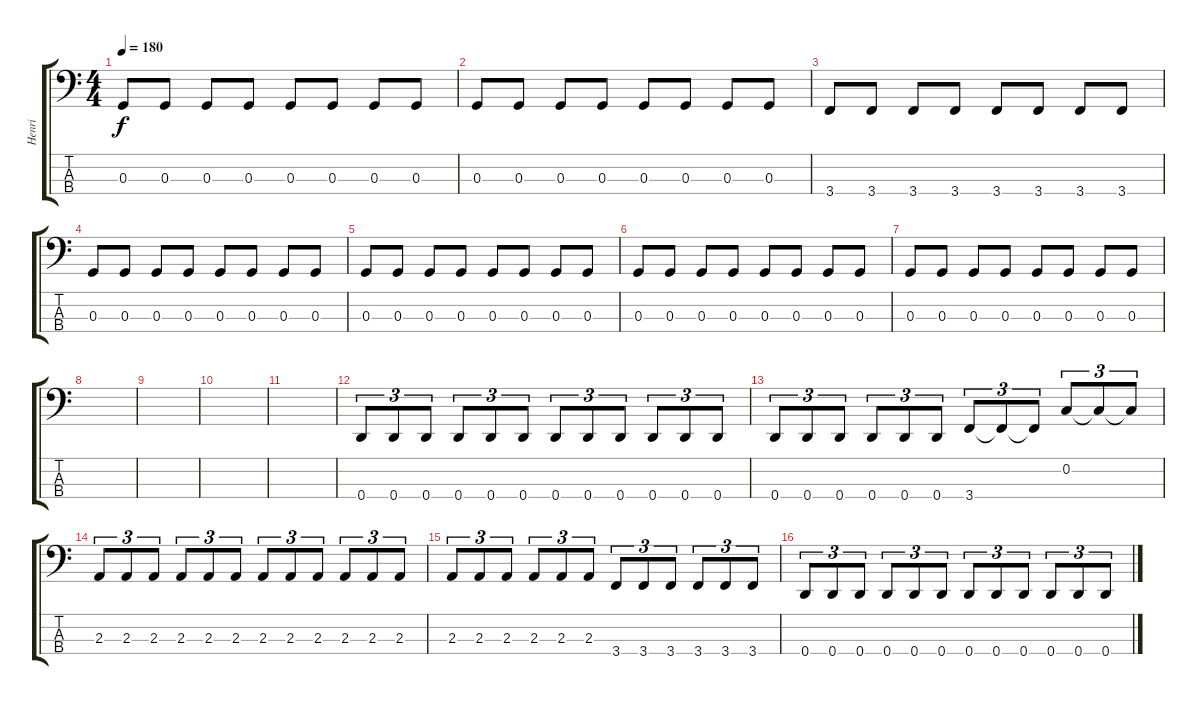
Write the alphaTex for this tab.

\track ("Henri" "Henri") {instrument electricbasspick}
\staff {score tabs}
\tuning (F2 C2 G1 D1) {hide}
\ts (4 4)
\tempo 180
\clef f4
\ks c
0.3.8{dy f} 0.3.8 0.3.8 0.3.8 0.3.8 0.3.8 0.3.8 0.3.8 |
0.3.8 0.3.8 0.3.8 0.3.8 0.3.8 0.3.8 0.3.8 0.3.8 |
3.4.8 3.4.8 3.4.8 3.4.8 3.4.8 3.4.8 3.4.8 3.4.8 |
0.3.8 0.3.8 0.3.8 0.3.8 0.3.8 0.3.8 0.3.8 0.3.8 |
0.3.8 0.3.8 0.3.8 0.3.8 0.3.8 0.3.8 0.3.8 0.3.8 |
0.3.8 0.3.8 0.3.8 0.3.8 0.3.8 0.3.8 0.3.8 0.3.8 |
0.3.8 0.3.8 0.3.8 0.3.8 0.3.8 0.3.8 0.3.8 0.3.8 |
|
|
|
|
0.4.8{tu (3 2)} 0.4.8{tu (3 2)} 0.4.8{tu (3 2)} 0.4.8{tu (3 2)} 0.4.8{tu (3 2)} 0.4.8{tu (3 2)} 0.4.8{tu (3 2)} 0.4.8{tu (3 2)} 0.4.8{tu (3 2)} 0.4.8{tu (3 2)} 0.4.8{tu (3 2)} 0.4.8{tu (3 2)} |
0.4.8{tu (3 2)} 0.4.8{tu (3 2)} 0.4.8{tu (3 2)} 0.4.8{tu (3 2)} 0.4.8{tu (3 2)} 0.4.8{tu (3 2)} 3.4.8{tu (3 2)} 3.4{t}.8{tu (3 2)} 3.4{t}.8{tu (3 2)} 0.2.8{tu (3 2)} 0.2{t}.8{tu (3 2)} 0.2{t}.8{tu (3 2)} |
2.3.8{tu (3 2)} 2.3.8{tu (3 2)} 2.3.8{tu (3 2)} 2.3.8{tu (3 2)} 2.3.8{tu (3 2)} 2.3.8{tu (3 2)} 2.3.8{tu (3 2)} 2.3.8{tu (3 2)} 2.3.8{tu (3 2)} 2.3.8{tu (3 2)} 2.3.8{tu (3 2)} 2.3.8{tu (3 2)} |
2.3.8{tu (3 2)} 2.3.8{tu (3 2)} 2.3.8{tu (3 2)} 2.3.8{tu (3 2)} 2.3.8{tu (3 2)} 2.3.8{tu (3 2)} 3.4.8{tu (3 2)} 3.4.8{tu (3 2)} 3.4.8{tu (3 2)} 3.4.8{tu (3 2)} 3.4.8{tu (3 2)} 3.4.8{tu (3 2)} |
0.4.8{tu (3 2)} 0.4.8{tu (3 2)} 0.4.8{tu (3 2)} 0.4.8{tu (3 2)} 0.4.8{tu (3 2)} 0.4.8{tu (3 2)} 0.4.8{tu (3 2)} 0.4.8{tu (3 2)} 0.4.8{tu (3 2)} 0.4.8{tu (3 2)} 0.4.8{tu (3 2)} 0.4.8{tu (3 2)}
